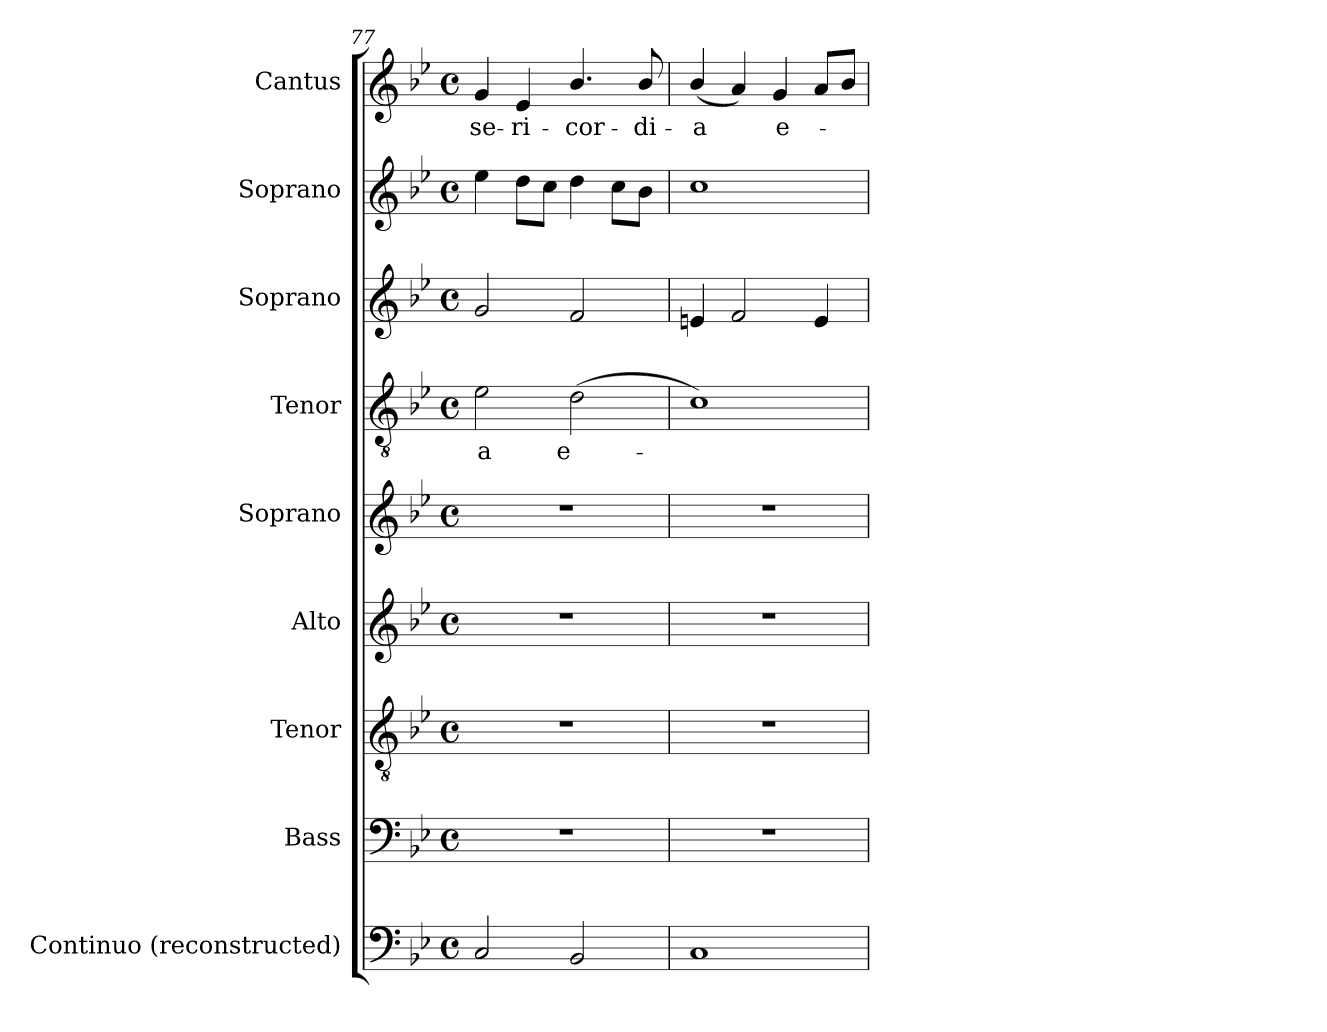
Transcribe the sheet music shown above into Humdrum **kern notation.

**kern	**kern	**kern	**kern	**kern	**kern	**text	**kern	**kern	**kern	**text
*part9	*part8	*part7	*part6	*part5	*part4	*part4	*part3	*part2	*part1	*part1
*staff9	*staff8	*staff7	*staff6	*staff5	*staff4	*staff4	*staff3	*staff2	*staff1	*staff1
*I"Continuo (reconstructed)	*I"Bass	*I"Tenor	*I"Alto	*I"Soprano	*I"Tenor	*	*I"Soprano	*I"Soprano	*I"Cantus	*
*I'Cont.	*I'B.	*I'T.	*I'A.	*I'S.	*I'T.	*	*I'S.	*I'S.	*	*
*clefF4	*clefF4	*clefGv2	*clefG2	*clefG2	*clefGv2	*	*clefG2	*clefG2	*clefG2	*
*	*	*ITrd7c12	*	*	*ITrd7c12	*	*	*	*	*
*k[b-e-]	*k[b-e-]	*k[b-e-]	*k[b-e-]	*k[b-e-]	*k[b-e-]	*	*k[b-e-]	*k[b-e-]	*k[b-e-]	*
*g:	*g:	*g:	*g:	*g:	*g:	*	*g:	*g:	*g:	*
*M4/4	*M4/4	*M4/4	*M4/4	*M4/4	*M4/4	*	*M4/4	*M4/4	*M4/4	*
*met(c)	*met(c)	*met(c)	*met(c)	*met(c)	*met(c)	*	*met(c)	*met(c)	*met(c)	*
=77	=77	=77	=77	=77	=77	=77	=77	=77	=77	=77
!	!	!	!	!	!	!LO:LY:b:color=#000000	!	!	!	!
!	!	!	!	!	!	!	!	!	!	!LO:LY:b:color=#000000
2Ci/	1r	1r	1r	1r	2E-i\	-a	2gi/	4ee-i\	4gi/	-se-
!	!	!	!	!	!	!	!	!	!	!LO:LY:b:color=#000000
.	.	.	.	.	.	.	.	8ddi\L	4e-i/	-ri-
.	.	.	.	.	.	.	.	8cci\J	.	.
!	!	!	!	!	!	!LO:LY:b:color=#000000	!	!	!	!
!	!	!	!	!	!	!	!	!	!	!LO:LY:b:color=#000000
2BB-i/	.	.	.	.	(2Di\	e-	2fi/	4ddi\	4.b-i/	-cor-
.	.	.	.	.	.	.	.	8cci\L	.	.
!	!	!	!	!	!	!	!	!	!	!LO:LY:b:color=#000000
.	.	.	.	.	.	.	.	8b-i\J	8b-i/	-di-
!!LO:LB:g=z
=78	=78	=78	=78	=78	=78	=78	=78	=78	=78	=78
!	!	!	!	!	!	!	!	!	!	!LO:LY:b:color=#000000
1Ci	1r	1r	1r	1r	1Ci)	.	4eni/	1cci	(4b-i/	-a
.	.	.	.	.	.	.	2fi/	.	4ai/)	.
!	!	!	!	!	!	!	!	!	!	!LO:LY:b:color=#000000
.	.	.	.	.	.	.	.	.	4gi/	e-
.	.	.	.	.	.	.	4ei/	.	8ai/L	.
.	.	.	.	.	.	.	.	.	8b-i/J	.
=	=	=	=	=	=	=	=	=	=	=
*-	*-	*-	*-	*-	*-	*-	*-	*-	*-	*-
